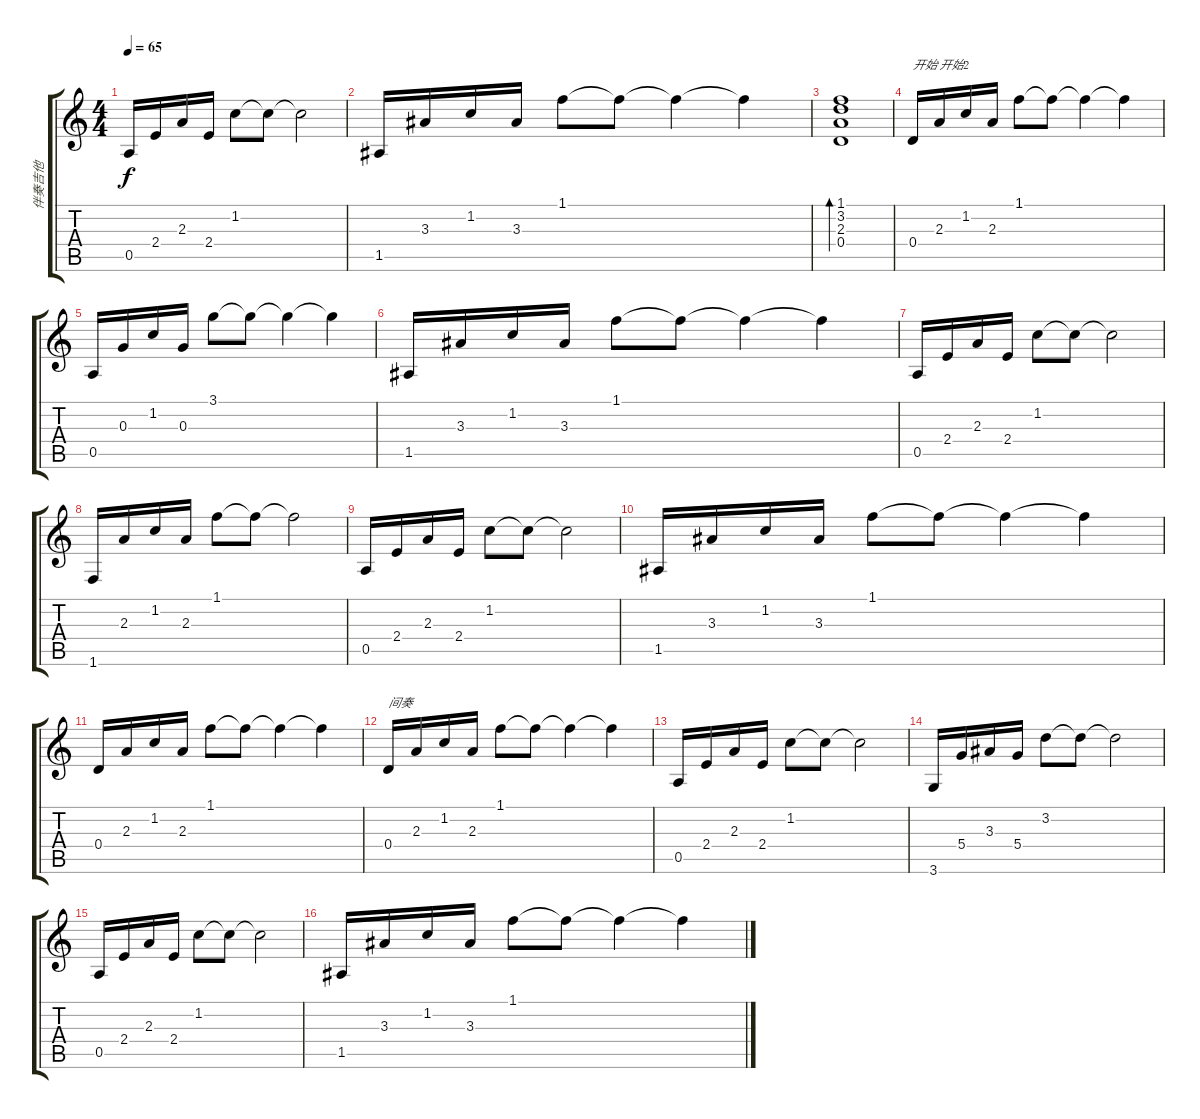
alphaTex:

\track ("伴奏吉他" "伴奏吉他") {instrument electricguitarclean}
\staff {score tabs}
\tuning (E4 B3 G3 D3 A2 E2) {hide}
\ts (4 4)
\tempo 65
\clef g2
\ks c
0.5.16{dy f} 2.4.16 2.3.16 2.4.16 1.2.8 1.2{t}.8 1.2{t}.2 |
1.5.16 3.3.16 1.2.16 3.3.16 1.1.8 1.1{t}.8 1.1{t}.4 1.1{t}.4 |
(1.1 3.2 2.3 0.4).1{bd 120} |
0.4.16{txt "开始"} 2.3.16{txt "开始2"} 1.2.16 2.3.16 1.1.8 1.1{t}.8 1.1{t}.4 1.1{t}.4 |
0.5.16 0.3.16 1.2.16 0.3.16 3.1.8 3.1{t}.8 3.1{t}.4 3.1{t}.4 |
1.5.16 3.3.16 1.2.16 3.3.16 1.1.8 1.1{t}.8 1.1{t}.4 1.1{t}.4 |
0.5.16 2.4.16 2.3.16 2.4.16 1.2.8 1.2{t}.8 1.2{t}.2 |
1.6.16 2.3.16 1.2.16 2.3.16 1.1.8 1.1{t}.8 1.1{t}.2 |
0.5.16 2.4.16 2.3.16 2.4.16 1.2.8 1.2{t}.8 1.2{t}.2 |
1.5.16 3.3.16 1.2.16 3.3.16 1.1.8 1.1{t}.8 1.1{t}.4 1.1{t}.4 |
0.4.16 2.3.16 1.2.16 2.3.16 1.1.8 1.1{t}.8 1.1{t}.4 1.1{t}.4 |
0.4.16{txt "间奏"} 2.3.16 1.2.16 2.3.16 1.1.8 1.1{t}.8 1.1{t}.4 1.1{t}.4 |
0.5.16 2.4.16 2.3.16 2.4.16 1.2.8 1.2{t}.8 1.2{t}.2 |
3.6.16 5.4.16 3.3.16 5.4.16 3.2.8 3.2{t}.8 3.2{t}.2 |
0.5.16 2.4.16 2.3.16 2.4.16 1.2.8 1.2{t}.8 1.2{t}.2 |
1.5.16 3.3.16 1.2.16 3.3.16 1.1.8 1.1{t}.8 1.1{t}.4 1.1{t}.4
